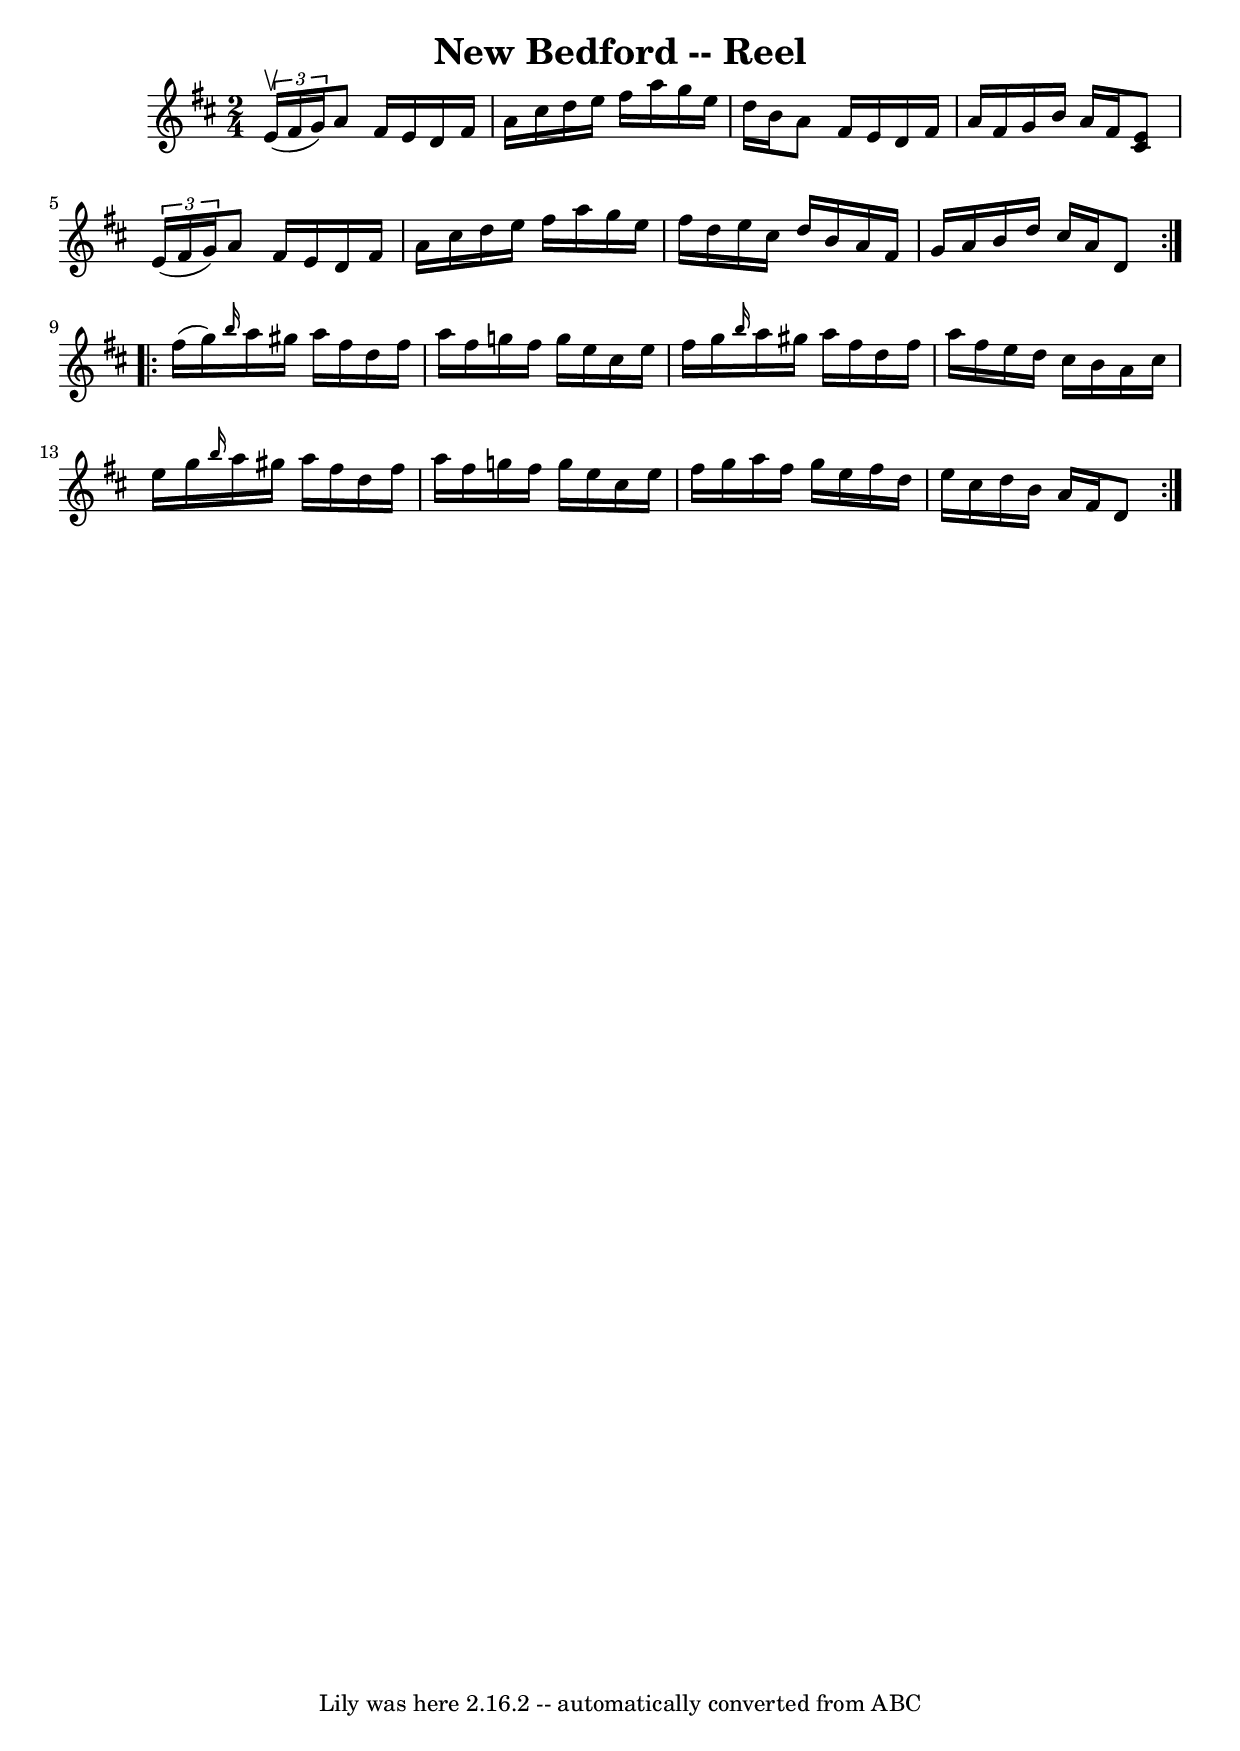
\version "2.7.40"
\include "Mammoth.ily"
\header {
	%% book = "Ryan's Mammoth Collection"
	crossRefNumber = "1"
	footnotes = "\\\\373"
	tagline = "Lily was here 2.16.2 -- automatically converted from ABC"
	title = "New Bedford -- Reel"
}
voicedefault =  {


\repeat volta 2 {
\time 2/4 
\key d \major   \times 2/3 { e'16^\upbow(fis'16 g'16) } 
|
 a'8 fis'16 e'16 d'16 fis'16 a'16 cis''16    
|
 d''16 e''16 fis''16 a''16 g''16 e''16 d''16    
b'16    |
 a'8 fis'16 e'16 d'16 fis'16 a'16 fis'16    
|
 g'16 b'16 a'16 fis'16  << cis'8 e'8   >> \times 2/3 {  
 e'16 (fis'16 g'16) }   |
 a'8 fis'16 e'16 d'16    
fis'16 a'16 cis''16    |
 d''16 e''16 fis''16 a''16    
g''16 e''16 fis''16 d''16    |
 e''16 cis''16 d''16    
b'16 a'16 fis'16 g'16 a'16    |
 b'16 d''16 cis''16   
 a'16 d'8  }     \repeat volta 2 { fis''16 (g''16) |
     
\grace { b''16  } a''16 gis''16 a''16 fis''16 d''16 fis''16 
 a''16 fis''16    |
 g''!16 fis''16 g''16 e''16    
cis''16 e''16 fis''16 g''16    |
 \grace { b''16  } a''16   
 gis''16 a''16 fis''16 d''16 fis''16 a''16 fis''16    
|
 e''16 d''16 cis''16 b'16 a'16 cis''16 e''16    
g''16    |
     \grace { b''16  } a''16 gis''16 a''16    
fis''16 d''16 fis''16 a''16 fis''16    |
 g''!16 fis''16 
 g''16 e''16 cis''16 e''16 fis''16 g''16    |
 a''16   
 fis''16 g''16 e''16 fis''16 d''16 e''16 cis''16    |
  
 d''16 b'16 a'16 fis'16 d'8    }   
}

\score{
    <<

	\context Staff="default"
	{
	    \voicedefault 
	}

    >>
	\layout {
	}
	\midi {}
}
